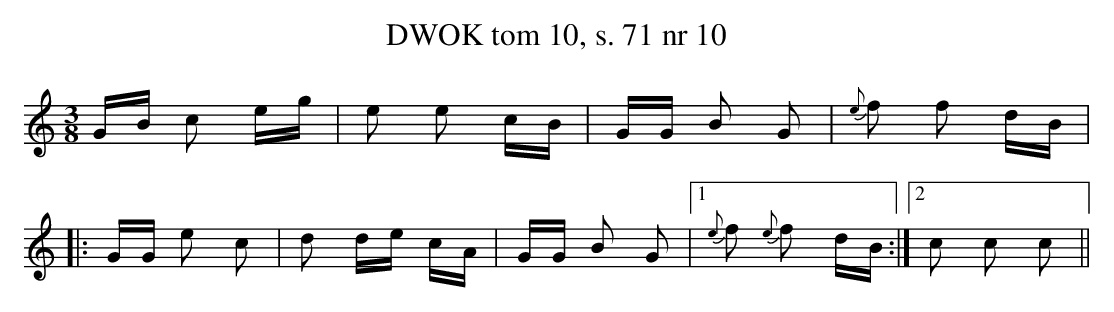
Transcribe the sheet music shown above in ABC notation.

X:1
T:DWOK tom 10, s. 71 nr 10
L:1/16
M:3/8
K:C
GB c2 eg|e2 e2 cB|GG B2 G2|{e}f2 f2 dB|
|:GG e2 c2|d2 de cA|GG B2 G2| [1{e}f2 {e }f2 dB:| [2c2 c2 c2||
